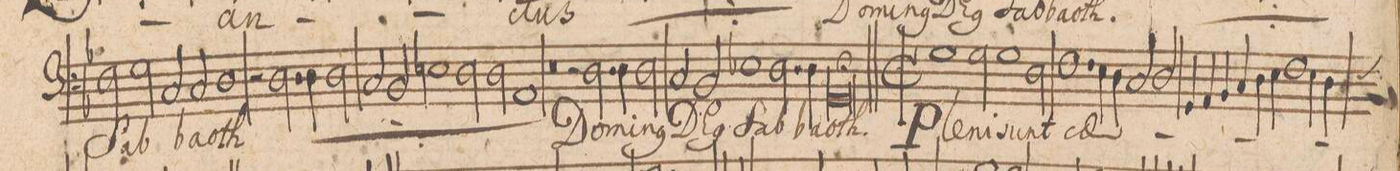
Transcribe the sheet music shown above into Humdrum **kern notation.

**kern	**text
*I"BASSVS.	*
*clefF4	*
*k[b-]	*
*met(C|)	*
*M2/1	*
2F\	Sab-
2G\	.
=20-	=20-
2C/	.
2C/	-ba-
1D	-oth
=21-	=21-
2r	.
*	*ij
2.D\	Do-
4D\	-mi-
2D\	-n(us)
=22-	=22-
2C/	D(e-
2BB-/	-us)
1En	Sab-
=23-	=23-
2D\	.
2D\	-ba-
1AA	-oth
*	*Xij
=24-	=24-
0r	.
=25-	=25-
2r	.
2.D\	Do-
4D\	-mi-
2D\	-n(us)
=26-	=26-
2C/	D(e-
2BB-/	-us)
1E-X	Sab-
=27-	=27-
2.D\	.
4D\	-ba-
0GGl;	-oth.
=28||	=28||
*>B	*
*M2/1	*
*met(C|)	*
1G	Ple-
2G\	-ni
1G\	sunt
=29-	=29-
2D\	.
1.F	cae-
=30-	=30-
4E\	.
4D\	.
2C/	.
2D/	.
=31-	=31-
4GG/	.
4AA/	.
4BB-/	.
4C/	.
4D\	.
4E\	.
1F\	.
=32-	=32-
4E\	.
*custos:E	*
4D\	.
*-	*-
